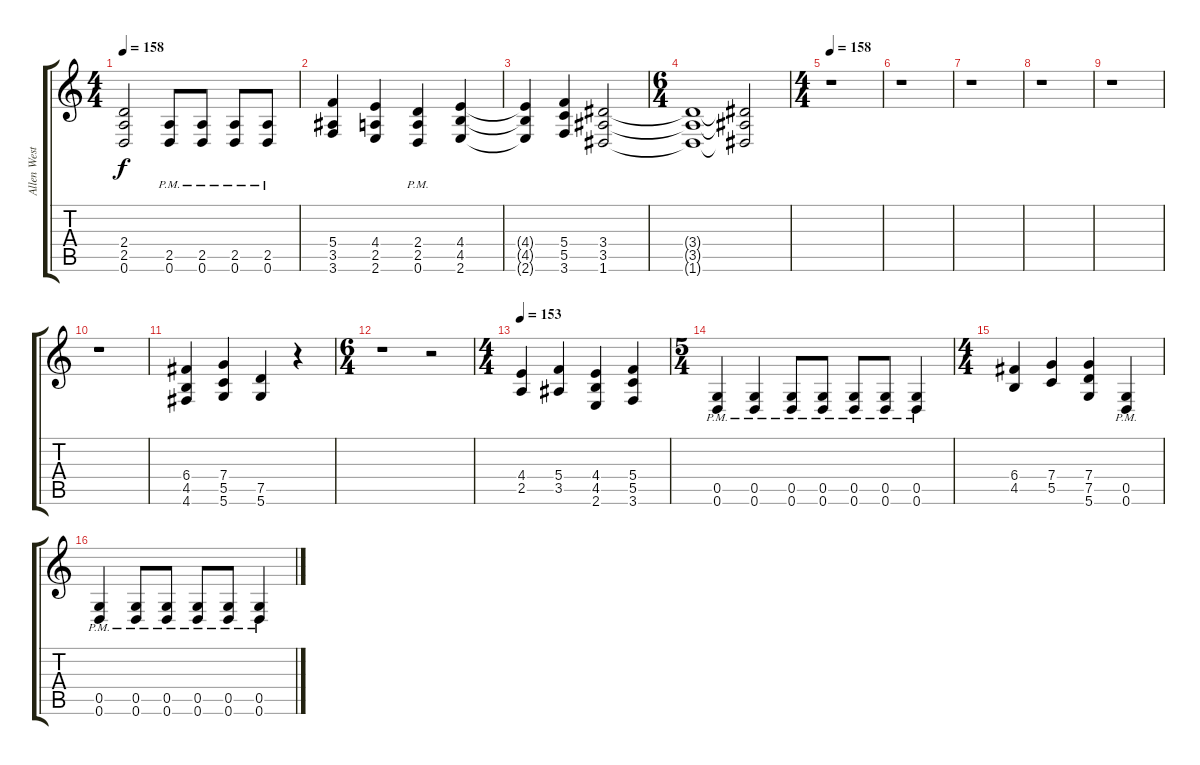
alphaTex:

\track ("Allen West (Rhythm)" "Allen West") {instrument distortionguitar}
\staff {score tabs}
\tuning (D4 A3 F3 C3 G2 D2) {hide}
\ts (4 4)
\tempo 158
\clef g2
\ks c
(2.4 2.5 0.6).2{dy f} (2.5{pm} 0.6).8 (2.5{pm} 0.6).8 (2.5{pm} 0.6).8 (2.5{pm} 0.6).8 |
(5.4 3.5 3.6).4 (4.4 2.5 2.6).4 (2.4 2.5{pm} 0.6).4 (4.4 4.5 2.6).4 |
(4.4{t} 4.5{t} 2.6{t}).4 (5.4 5.5 3.6).4 (3.4 3.5 1.6).2 |
\ts (6 4)
(3.4{t} 3.5{t} 1.6{t}).1 (3.4{t} 3.5{t} 1.6{t}).2 |
\ts (4 4)
\tempo 158
r.1 |
r.1 |
r.1 |
r.1 |
r.1 |
r.1 |
(6.4 4.5 4.6).4 (7.4 5.5 5.6).4 (7.5 5.6).4 r.4 |
\ts (6 4)
r.1 r.2 |
\ts (4 4)
\tempo 153
(4.4 2.5).4 (5.4 3.5).4 (4.4 4.5 2.6).4 (5.4 5.5 3.6).4 |
\ts (5 4)
(0.5{pm} 0.6).4 (0.5{pm} 0.6).4 (0.5{pm} 0.6).8 (0.5{pm} 0.6).8 (0.5{pm} 0.6).8 (0.5{pm} 0.6).8 (0.5{pm} 0.6).4 |
\ts (4 4)
(6.4 4.5).4 (7.4 5.5).4 (7.4 7.5 5.6).4 (0.5{pm} 0.6).4 |
(0.5{pm} 0.6).4 (0.5{pm} 0.6).8 (0.5{pm} 0.6).8 (0.5{pm} 0.6).8 (0.5{pm} 0.6).8 (0.5{pm} 0.6).4
